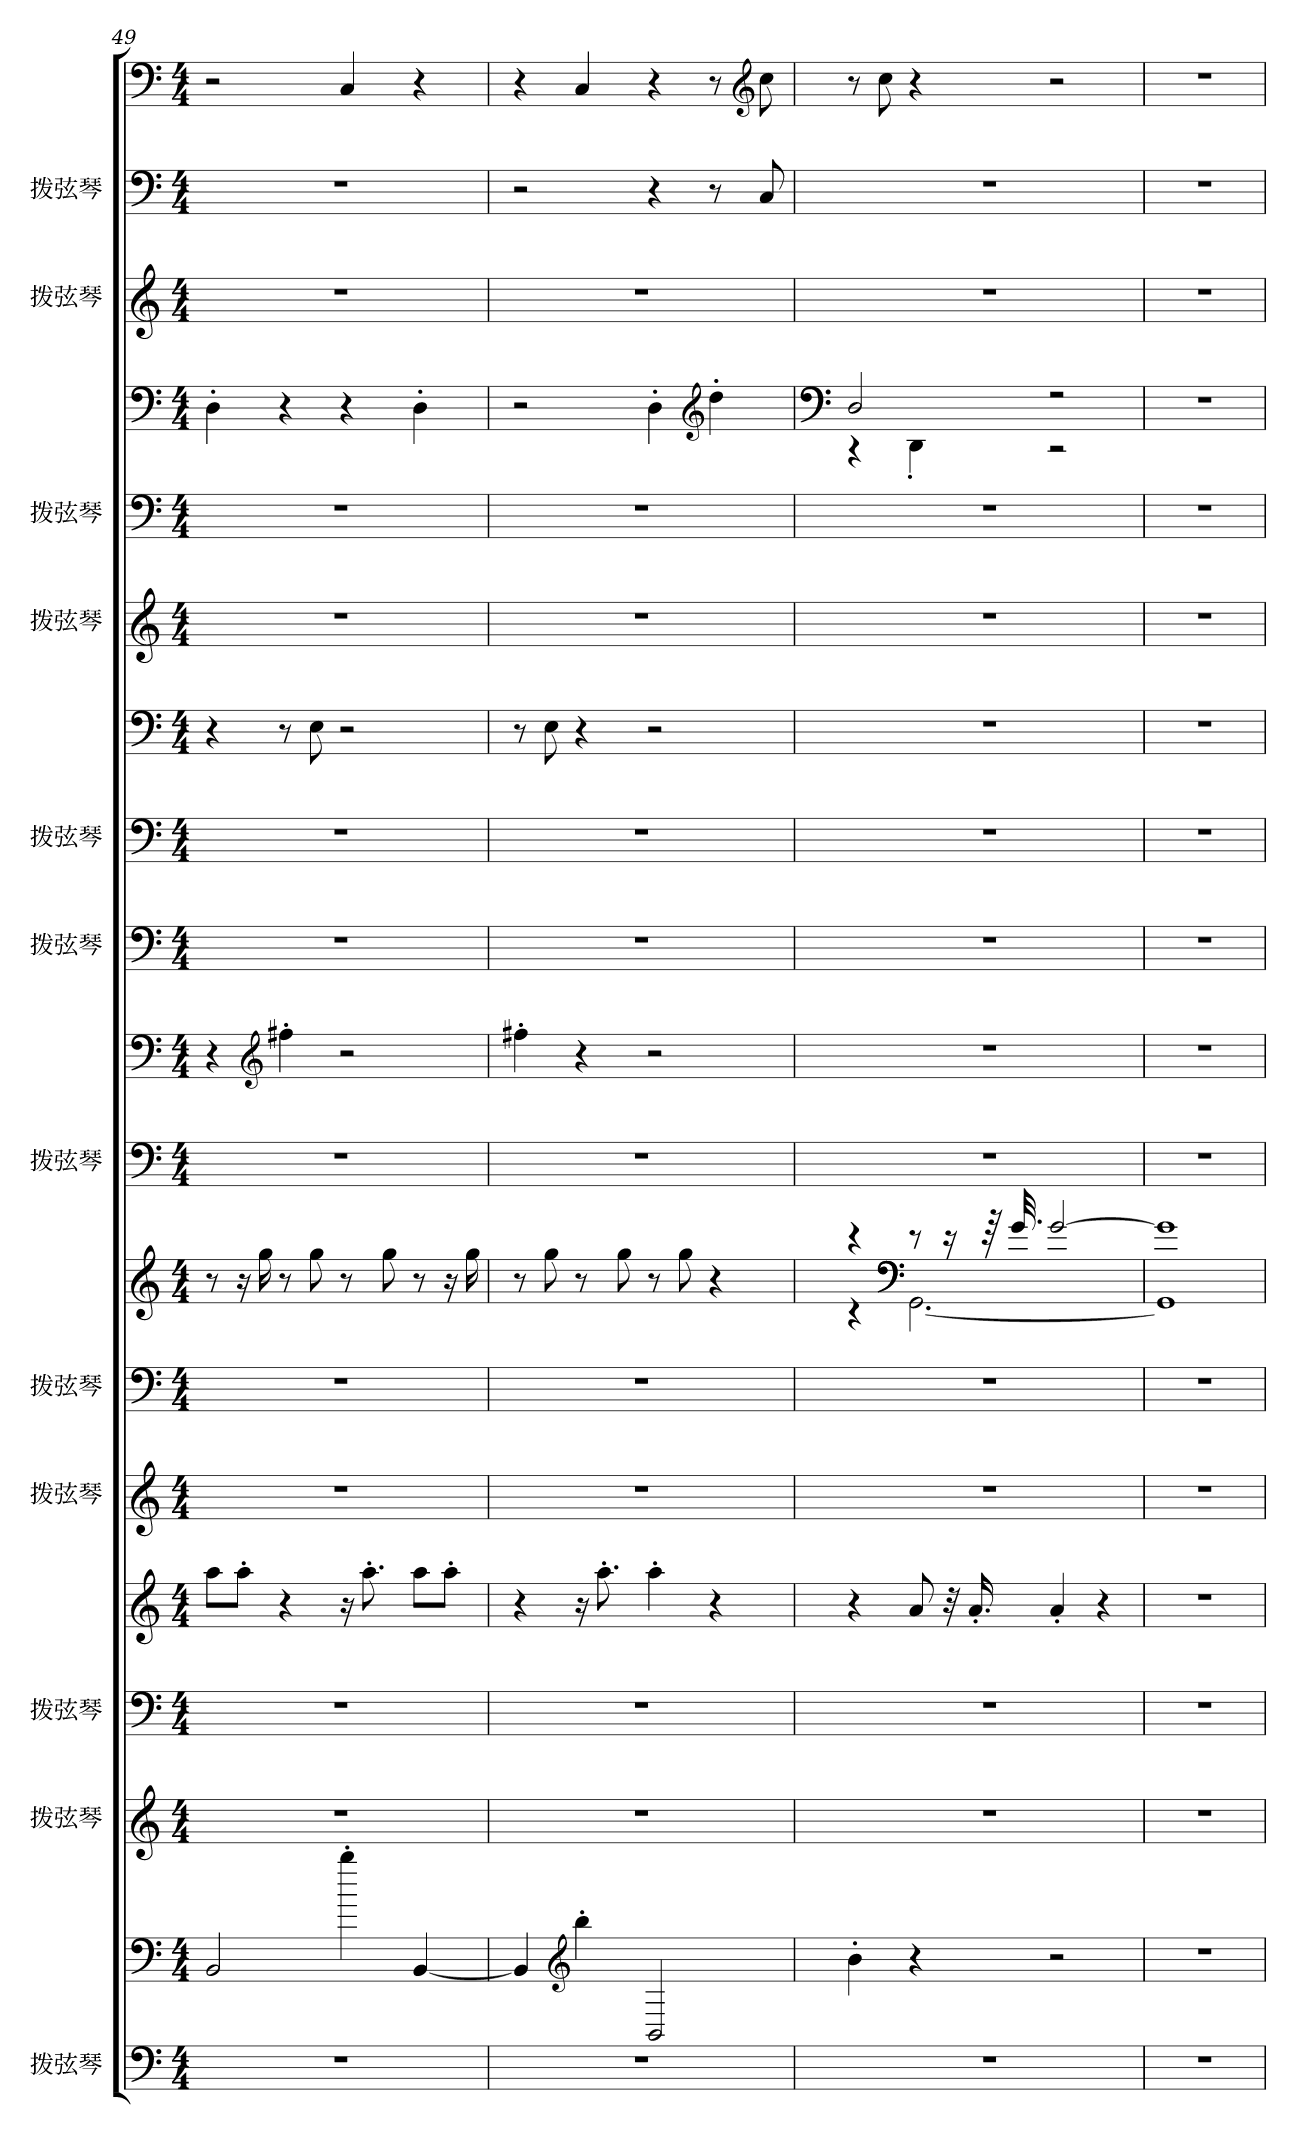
**kern	**kern	**kern	**kern	**kern	**kern	**kern	**kern	**kern	**kern	**kern	**kern	**kern	**kern	**kern	**kern	**kern	**kern	**kern
*part12	*part12	*part11	*part10	*part10	*part9	*part8	*part8	*part7	*part7	*part6	*part5	*part5	*part4	*part3	*part3	*part2	*part1	*part1
*staff19	*staff18	*staff17	*staff16	*staff15	*staff14	*staff13	*staff12	*staff11	*staff10	*staff9	*staff8	*staff7	*staff6	*staff5	*staff4	*staff3	*staff2	*staff1
*I"拨弦琴	*	*I"拨弦琴	*I"拨弦琴	*	*I"拨弦琴	*I"拨弦琴	*	*I"拨弦琴	*	*I"拨弦琴	*I"拨弦琴	*	*I"拨弦琴	*I"拨弦琴	*	*I"拨弦琴	*I"拨弦琴	*
!!LO:PB:g=z
*clefF4	*clefF4	*clefG2	*clefF4	*clefG2	*clefG2	*clefF4	*clefG2	*clefF4	*clefF4	*clefF4	*clefF4	*clefF4	*clefG2	*clefF4	*clefF4	*clefG2	*clefF4	*clefF4
*k[]	*k[]	*k[]	*k[]	*k[]	*k[]	*k[]	*k[]	*k[]	*k[]	*k[]	*k[]	*k[]	*k[]	*k[]	*k[]	*k[]	*k[]	*k[]
*M4/4	*M4/4	*M4/4	*M4/4	*M4/4	*M4/4	*M4/4	*M4/4	*M4/4	*M4/4	*M4/4	*M4/4	*M4/4	*M4/4	*M4/4	*M4/4	*M4/4	*M4/4	*M4/4
=49	=49	=49	=49	=49	=49	=49	=49	=49	=49	=49	=49	=49	=49	=49	=49	=49	=49	=49
1r	2BB/	1r	1r	8aa\L	1r	1r	8r	1r	4r	1r	1r	4r	1r	1r	4D'\	1r	1r	2r
.	.	.	.	8aa'\J	.	.	16r	.	.	.	.	.	.	.	.	.	.	.
.	.	.	.	.	.	.	16gg\	.	.	.	.	.	.	.	.	.	.	.
*	*	*	*	*	*	*	*	*	*clefG2	*	*	*	*	*	*	*	*	*
.	.	.	.	4r	.	.	8r	.	4ff#X'\	.	.	8r	.	.	4r	.	.	.
.	.	.	.	.	.	.	8gg\	.	.	.	.	8E\	.	.	.	.	.	.
.	4bb'\	.	.	16r	.	.	8r	.	2r	.	.	2r	.	.	4r	.	.	4C/
.	.	.	.	8.aa'\	.	.	.	.	.	.	.	.	.	.	.	.	.	.
.	.	.	.	.	.	.	8gg\	.	.	.	.	.	.	.	.	.	.	.
.	[4BB/	.	.	8aa\L	.	.	8r	.	.	.	.	.	.	.	4D'\	.	.	4r
.	.	.	.	8aa'\J	.	.	16r	.	.	.	.	.	.	.	.	.	.	.
.	.	.	.	.	.	.	16gg\	.	.	.	.	.	.	.	.	.	.	.
=50	=50	=50	=50	=50	=50	=50	=50	=50	=50	=50	=50	=50	=50	=50	=50	=50	=50	=50
1r	4BB/]	1r	1r	4r	1r	1r	8r	1r	4ff#X'\	1r	1r	8r	1r	1r	2r	1r	2r	4r
.	.	.	.	.	.	.	8gg\	.	.	.	.	8E\	.	.	.	.	.	.
*	*clefG2	*	*	*	*	*	*	*	*	*	*	*	*	*	*	*	*	*
.	4bb'\	.	.	16r	.	.	8r	.	4r	.	.	4r	.	.	.	.	.	4C/
.	.	.	.	8.aa'\	.	.	.	.	.	.	.	.	.	.	.	.	.	.
.	.	.	.	.	.	.	8gg\	.	.	.	.	.	.	.	.	.	.	.
.	2BB/	.	.	4aa'\	.	.	8r	.	2r	.	.	2r	.	.	4D'\	.	4r	4r
.	.	.	.	.	.	.	8gg\	.	.	.	.	.	.	.	.	.	.	.
*	*	*	*	*	*	*	*	*	*	*	*	*	*	*	*clefG2	*	*	*
.	.	.	.	4r	.	.	4r	.	.	.	.	.	.	.	4dd'\	.	8r	8r
*	*	*	*	*	*	*	*	*	*	*	*	*	*	*	*	*	*	*clefG2
.	.	.	.	.	.	.	.	.	.	.	.	.	.	.	.	.	8C/	8cc\
=51	=51	=51	=51	=51	=51	=51	=51	=51	=51	=51	=51	=51	=51	=51	=51	=51	=51	=51
*	*	*	*	*	*	*	*	*	*	*	*	*	*	*	*clefF4	*	*	*
*	*	*	*	*	*	*	*^	*	*	*	*	*	*	*	*^	*	*	*
1r	4b'\	1r	1r	4r	1r	1r	4r	4r	1r	1r	1r	1r	1r	1r	1r	2D/	4r	1r	1r	8r
.	.	.	.	.	.	.	.	.	.	.	.	.	.	.	.	.	.	.	.	8cc\
*	*	*	*	*	*	*	*clefF4	*	*	*	*	*	*	*	*	*	*	*	*	*
.	4r	.	.	8a/	.	.	8r	[2.GG\	.	.	.	.	.	.	.	.	4DD'\	.	.	4r
.	.	.	.	32r	.	.	16r	.	.	.	.	.	.	.	.	.	.	.	.	.
.	.	.	.	16.a'/	.	.	.	.	.	.	.	.	.	.	.	.	.	.	.	.
.	.	.	.	.	.	.	64r	.	.	.	.	.	.	.	.	.	.	.	.	.
.	.	.	.	.	.	.	32.g/	.	.	.	.	.	.	.	.	.	.	.	.	.
.	2r	.	.	4a'/	.	.	[2g/	.	.	.	.	.	.	.	.	2r	2r	.	.	2r
.	.	.	.	4r	.	.	.	.	.	.	.	.	.	.	.	.	.	.	.	.
*	*	*	*	*	*	*	*	*	*	*	*	*	*	*	*	*v	*v	*	*	*
=52	=52	=52	=52	=52	=52	=52	=52	=52	=52	=52	=52	=52	=52	=52	=52	=52	=52	=52	=52
1r	1r	1r	1r	1r	1r	1r	1g]	1GG]	1r	1r	1r	1r	1r	1r	1r	1r	1r	1r	1r
*	*	*	*	*	*	*	*v	*v	*	*	*	*	*	*	*	*	*	*	*
=	=	=	=	=	=	=	=	=	=	=	=	=	=	=	=	=	=	=
*-	*-	*-	*-	*-	*-	*-	*-	*-	*-	*-	*-	*-	*-	*-	*-	*-	*-	*-
